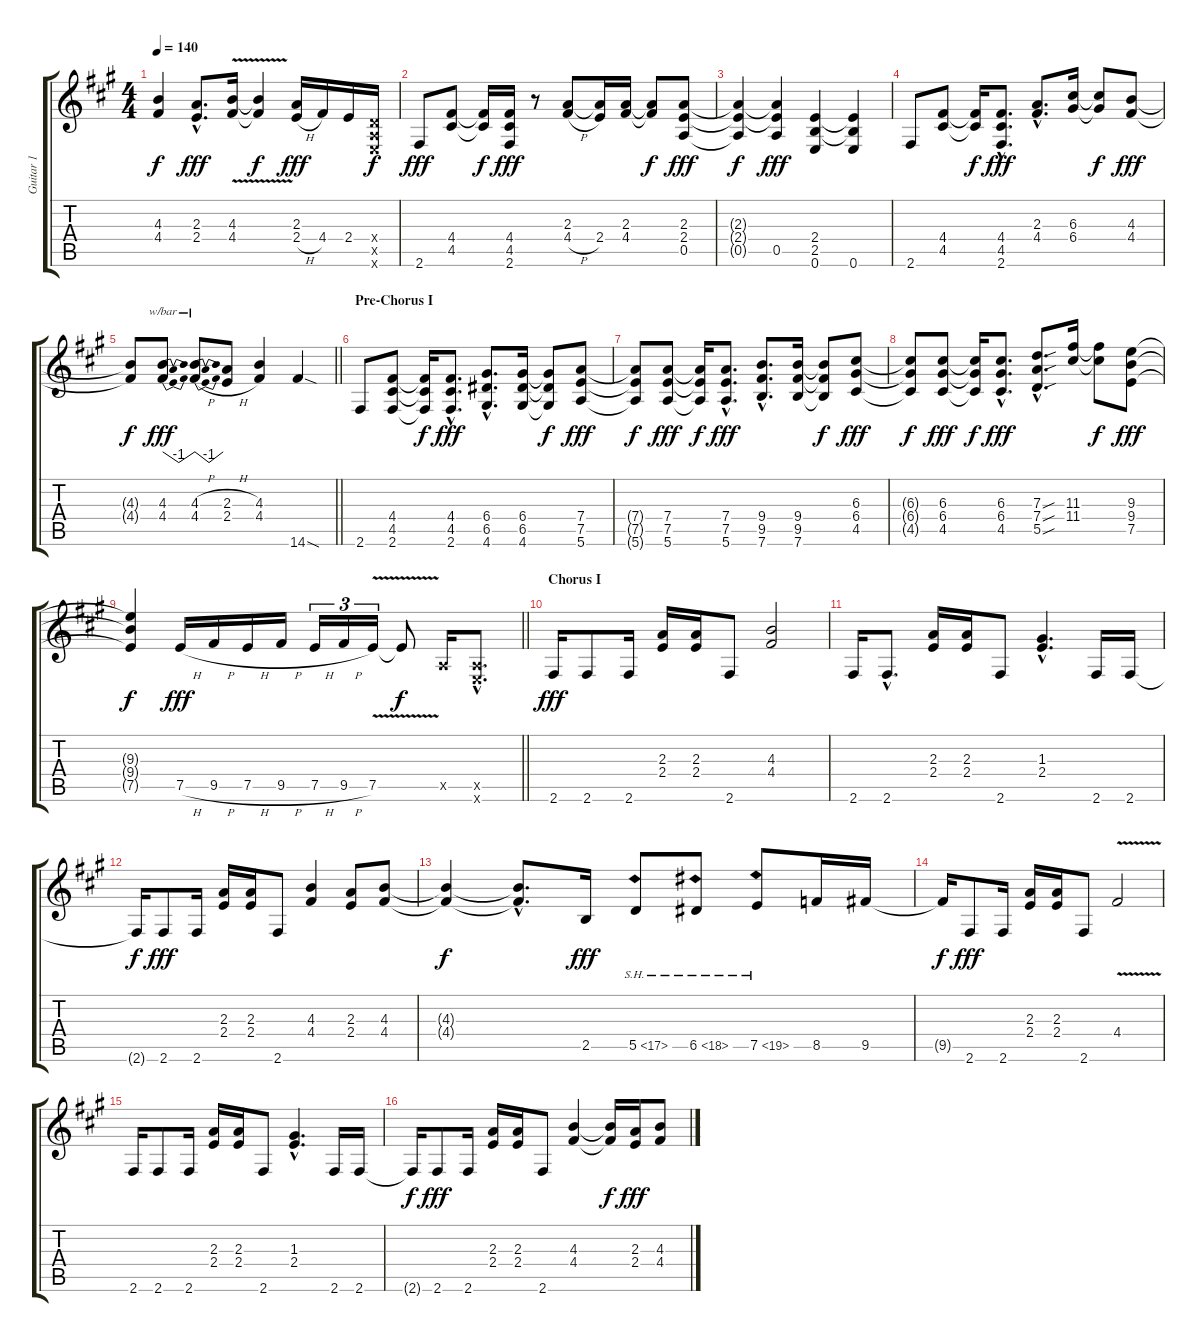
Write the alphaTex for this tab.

\track ("Guitar 1" "Guitar 1") {instrument distortionguitar}
\staff {score tabs}
\tuning (E4 B3 G3 D3 A2 E2) {hide}
\ts (4 4)
\tempo 140
\clef g2
\ks a
(4.3{t} 4.4{t}).4{dy f} (2.3{hac} 2.4{hac}).8{d dy fff} (4.3 4.4{v}).16 (4.3{t} 4.4{t}).4{dy f} (2.3 2.4{h}).16{dy fff} 4.4.16 2.4.16 (0.4{x} 0.5{x} 0.6{x}).16{dy f} |
2.6.8{dy fff} (4.4 4.5).8 (4.4{t} 4.5{t}).16{dy f} (4.4 4.5 2.6).16{dy fff} r.8 (2.3 4.4{h}).8 (2.3{t} 2.4).16 (2.3 4.4).16 (2.3{t} 4.4{t}).8{dy f} (2.3 2.4 0.5).8{dy fff} |
(2.3{t} 2.4{t} 0.5{t}).4{dy f} (2.3{t} 2.4{t} 0.5).4{dy fff} (2.4 2.5 0.6).4 (2.4{t} 2.5{t} 0.6).4 |
2.6.8 (4.4 4.5).8 (4.4{t} 4.5{t}).16{dy f} (4.4{hac} 4.5{hac} 2.6{hac}).8{d dy fff} (2.3{hac} 4.4{hac}).8{d} (6.3 6.4).16 (6.3{t} 6.4{t}).8{dy f} (4.3 4.4).8{dy fff} |
\barLineRight lightlight
(4.3{t} 4.4{t}).8{dy f} (4.3 4.4).8{tbe (dip default 0 0 30 -4 60 0) dy fff} (4.3{h} 4.4{h}).8{tbe (dip default 0 0 30 -4 60 0)} (2.3{h} 2.4{h}).8 (4.3 4.4).4 14.6{sod}.4 |
\section ("" "Pre-Chorus I")
2.6.8 (4.4 4.5 2.6).8 (4.4{t} 4.5{t} 2.6{t}).16{dy f} (4.4{hac} 4.5{hac} 2.6{hac}).8{d dy fff} (6.4{hac} 6.5{hac} 4.6{hac}).8{d} (6.4 6.5 4.6).16 (6.4{t} 6.5{t} 4.6{t}).8{dy f} (7.4 7.5 5.6).8{dy fff} |
(7.4{t} 7.5{t} 5.6{t}).8{dy f} (7.4 7.5 5.6).8{dy fff} (7.4{t} 7.5{t} 5.6{t}).16{dy f} (7.4{hac} 7.5{hac} 5.6{hac}).8{d dy fff} (9.4{hac} 9.5{hac} 7.6{hac}).8{d} (9.4 9.5 7.6).16 (9.4{t} 9.5{t} 7.6{t}).8{dy f} (6.3 6.4 4.5).8{dy fff} |
(6.3{t} 6.4{t} 4.5{t}).8{dy f} (6.3 6.4 4.5).8{dy fff} (6.3{t} 6.4{t} 4.5{t}).16{dy f} (6.3{hac} 6.4{hac} 4.5{hac}).8{d dy fff} (7.3{sou hac} 7.4{sou hac} 5.5{sou hac}).8{d} (11.3 11.4).16 (11.3{t} 11.4{t}).8{dy f} (9.3 9.4 7.5).8{dy fff} |
\barLineRight lightlight
(9.3{t} 9.4{t} 7.5{t}).4{dy f} 7.5{h}.16{dy fff} 9.5{h}.16 7.5{h}.16 9.5{h}.16 7.5{h}.16{tu (3 2)} 9.5{h}.16{tu (3 2)} 7.5{v}.16{tu (3 2)} 7.5{t}.8{dy f} 0.5{x}.16 (0.5{hac x} 0.6{hac x}).8{d} |
\section ("" "Chorus I")
2.6.16{dy fff} 2.6.8 2.6.16 (2.3 2.4).16 (2.3 2.4).16 2.6.8 (4.3 4.4).2 |
2.6.16 2.6{hac}.8{d} (2.3 2.4).16 (2.3 2.4).16 2.6.8 (1.3{hac} 2.4{hac}).4{d} 2.6.16 2.6.16 |
2.6{t}.16{dy f} 2.6.8{dy fff} 2.6.16 (2.3 2.4).16 (2.3 2.4).16 2.6.8 (4.3 4.4).4 (2.3 2.4).8 (4.3 4.4).8 |
(4.3{t} 4.4{t}).4{dy f} (4.3{hac t} 4.4{hac t}).8{d} 2.5.16{dy fff} 5.5{sh 12}.8 6.5{sh 12}.8 7.5{sh 12}.8 8.5.16 9.5.16 |
9.5{t}.16{dy f} 2.6.8{dy fff} 2.6.16 (2.3 2.4).16 (2.3 2.4).16 2.6.8 4.4{v}.2 |
2.6.16 2.6.8 2.6.16 (2.3 2.4).16 (2.3 2.4).16 2.6.8 (1.3{hac} 2.4{hac}).4{d} 2.6.16 2.6.16 |
2.6{t}.16{dy f} 2.6.8{dy fff} 2.6.16 (2.3 2.4).16 (2.3 2.4).16 2.6.8 (4.3 4.4).4 (4.3{t} 4.4{t}).16{dy f} (2.3 2.4).16{dy fff} (4.3 4.4).8
